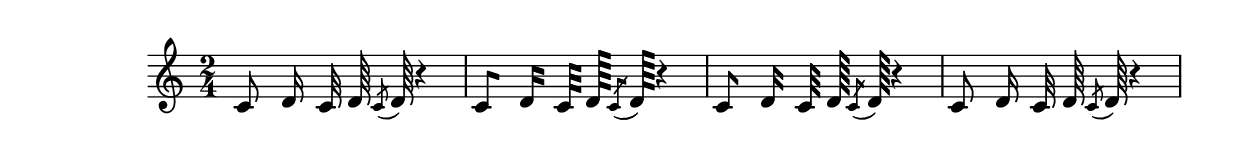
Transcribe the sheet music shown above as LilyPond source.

% DO NOT EDIT this file manually; it is automatically
% generated from Documentation/snippets/new
% Make any changes in Documentation/snippets/new/
% and then run scripts/auxiliar/makelsr.py
%
% This file is in the public domain.
%% Note: this file works from version 2.17.6
\version "2.18.0"

\header {
  lsrtags = "rhythms, tweaks-and-overrides"

  texidoc = "
Alternative styles of flag on eighth and shorter notes can be displayed
by overriding the @code{stencil} property of @code{Flag}.  Valid values
are @code{modern-straight-flag} and @code{old-straight-flag}.

"
  doctitle = "Using alternative flag styles"
} % begin verbatim


testnotes = {
  \autoBeamOff
  c8 d16 c32 d64 \acciaccatura { c8 } d64 r4
}

\relative c' {
  \time 2/4
  \testnotes

  \override Flag.stencil = #modern-straight-flag
  \testnotes

  \override Flag.stencil = #old-straight-flag
  \testnotes

  \revert Flag.stencil
  \testnotes
}
